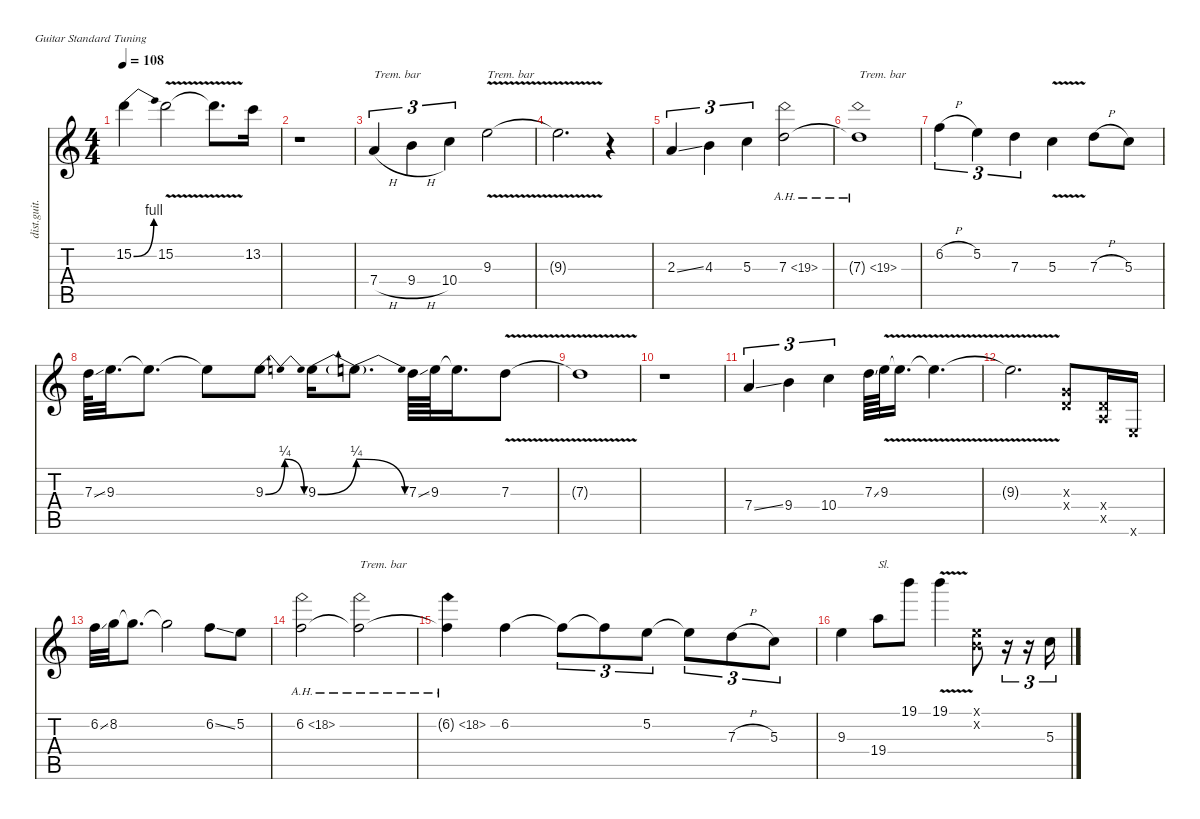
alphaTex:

\defaultSystemsLayout 4
\hideDynamics
\bracketExtendMode nobrackets
\otherSystemsTrackNameOrientation horizontal
\track ("Distortion Guitar 2" "dist.guit.") {instrument distortionguitar}
\staff {score tabs}
\tuning (E4 B3 G3 D3 A2 E2)
\ts (4 4)
\tempo 108
\clef g2
\ks c
15.2{be (bend 0 0 30 4)}.4{dy f} 15.2{v}.2 15.2{v t}.8{d} 13.2.16 |
r.1 |
7.4{h}.4{tu (3 2) txt "Trem. bar"} 9.4{h}.4{tu (3 2)} 10.4.4{tu (3 2)} 9.3{v}.2{txt "Trem. bar"} |
9.3{v t}.2{d} r.4 |
2.3{ss}.4{tu (3 2)} 4.3.4{tu (3 2)} 5.3.4{tu (3 2)} 7.3{ah 12}.2 |
7.3{ah 12 t}.1{txt "Trem. bar"} |
6.2{h}.4{tu (3 2)} 5.2.4{tu (3 2)} 7.3.4{tu (3 2)} 5.3{v}.4 7.3{h}.8 5.3.8 |
7.3{ss}.64 9.3.32{d} 9.3{t}.8{d} 9.3{t}.8 9.3{be (bendrelease 0 0 15 1 30 1 45 0)}.8 9.3{be (bend 0 0 60 1)}.16 9.3{be (release 0 1 60 0) t}.8{d} 7.3{ss}.64 9.3.64 9.3{t}.16{d} 7.3{v}.8 |
7.3{v t}.1 |
r.1 |
7.4{ss}.4{tu (3 2)} 9.4.4{tu (3 2)} 10.4.4{tu (3 2)} 7.3{ss}.64 9.3{v}.64 9.3{v t}.16{d} 9.3{v t}.4{d} |
9.3{v t}.2{d} (0.3{x} 0.4{x}).8 (0.4{x} 0.5{x}).16 0.6{x}.16 |
6.2{ss}.32 8.2.32 8.2{t}.8{d} 8.2{t}.2 6.2{ss}.8 5.2.8 |
6.2{ah 12}.2 6.2{ah 12 t}.2{txt "Trem. bar"} |
6.2{ah 12 t}.4 6.2.4 6.2{t}.8{tu (3 2)} 6.2{t}.8{tu (3 2)} 5.2.8{tu (3 2)} 5.2{t}.8{tu (3 2)} 7.3{h}.8{tu (3 2)} 5.3.8{tu (3 2)} |
9.3.4 19.4.8{txt "Sl."} 19.1.8 19.1{v}.4 (0.1{x} 0.2{x}).8 r.16{tu (3 2)} r.16{tu (3 2)} 5.3.16{tu (3 2)}
